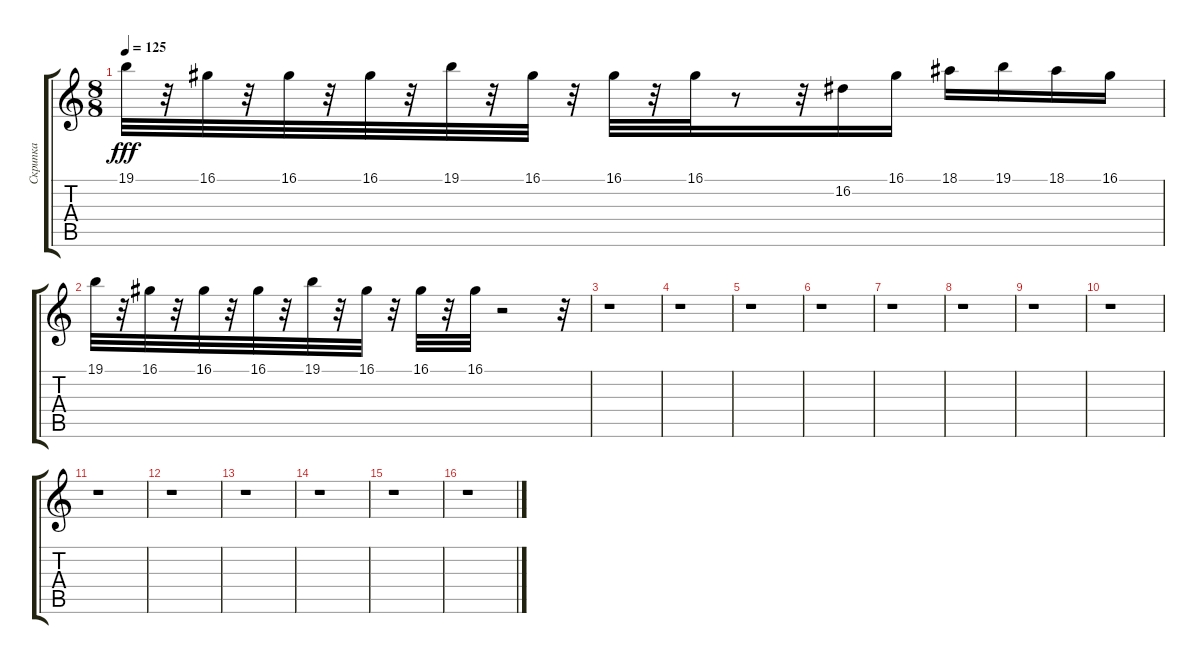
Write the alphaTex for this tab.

\track ("Скрипка" "Скрипка") {instrument stringensemble1}
\staff {score tabs}
\tuning (E4 B3 G3 D3 A2 E2) {hide}
\ts (8 8)
\tempo 125
\clef g2
\ks c
19.1.32{dy fff} r.32 16.1.32 r.32 16.1.32 r.32 16.1.32 r.32 19.1.32 r.32 16.1.32 r.32 16.1.32 r.32 16.1.32 r.8 r.32 16.2.16 16.1.16 18.1.16 19.1.16 18.1.16 16.1.16 |
19.1.32 r.32 16.1.32 r.32 16.1.32 r.32 16.1.32 r.32 19.1.32 r.32 16.1.32 r.32 16.1.32 r.32 16.1.32 r.2 r.32 |
r.1 |
r.1 |
r.1 |
r.1 |
r.1 |
r.1 |
r.1 |
r.1 |
r.1 |
r.1 |
r.1 |
r.1 |
r.1 |
r.1
